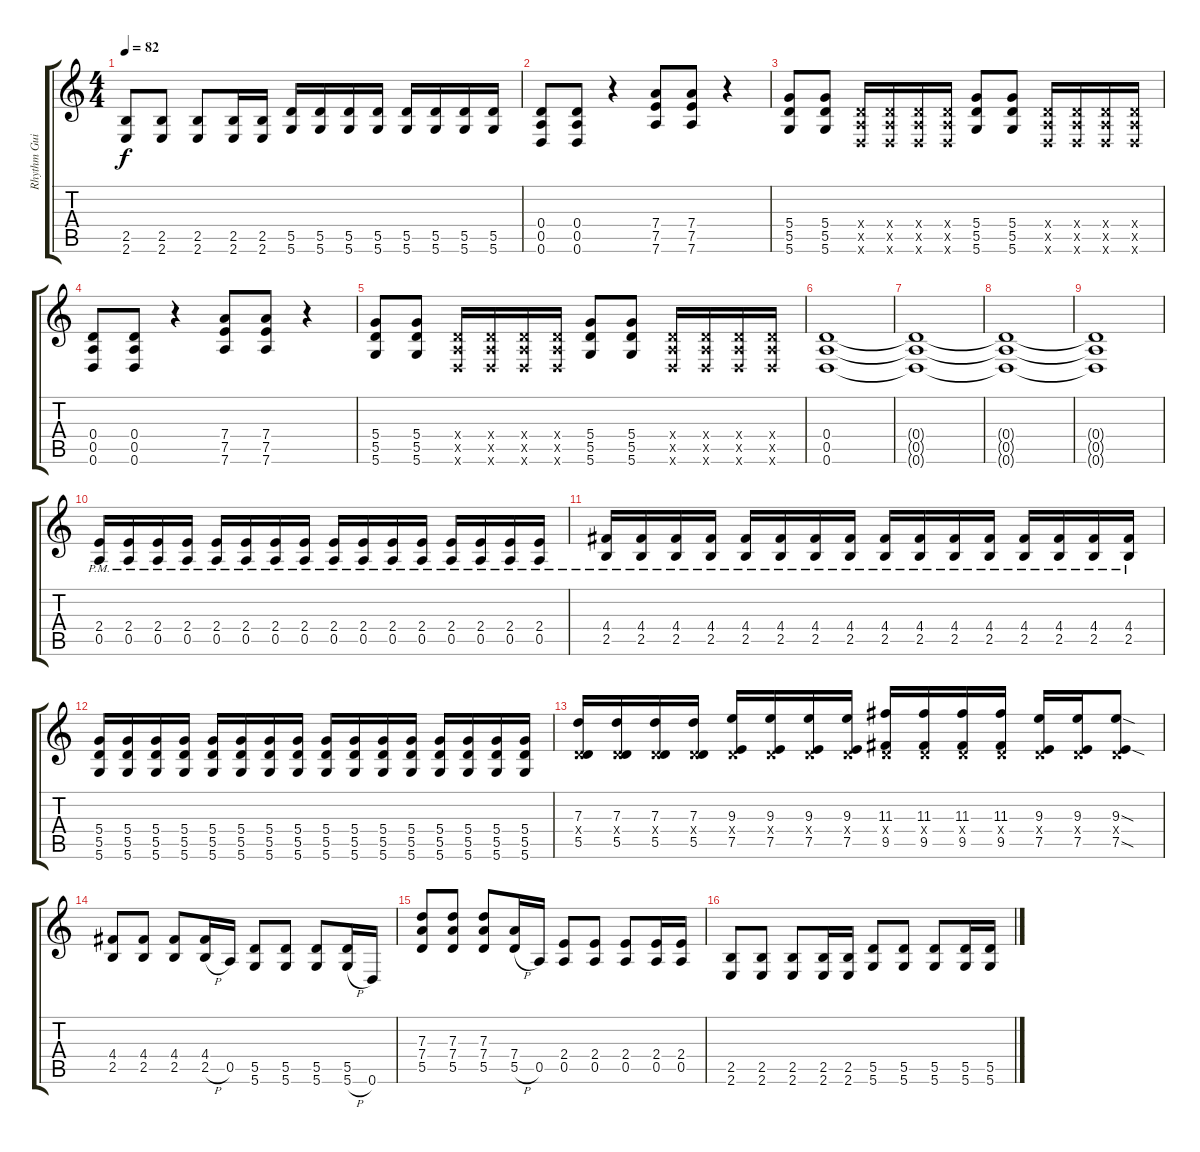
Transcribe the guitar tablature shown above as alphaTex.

\track ("Rhythm Guitar" "Rhythm Gui") {instrument distortionguitar}
\staff {score tabs}
\tuning (E4 B3 G3 D3 A2 D2) {hide}
\ts (4 4)
\tempo 82
\clef g2
\ks c
(2.5 2.6).8{dy f} (2.5 2.6).8 (2.5 2.6).8 (2.5 2.6).16 (2.5 2.6).16 (5.5 5.6).16 (5.5 5.6).16 (5.5 5.6).16 (5.5 5.6).16 (5.5 5.6).16 (5.5 5.6).16 (5.5 5.6).16 (5.5 5.6).16 |
(0.4 0.5 0.6).8 (0.4 0.5 0.6).8 r.4 (7.4 7.5 7.6).8 (7.4 7.5 7.6).8 r.4 |
(5.4 5.5 5.6).8 (5.4 5.5 5.6).8 (0.4{x} 0.5{x} 0.6{x}).16 (0.4{x} 0.5{x} 0.6{x}).16 (0.4{x} 0.5{x} 0.6{x}).16 (0.4{x} 0.5{x} 0.6{x}).16 (5.4 5.5 5.6).8 (5.4 5.5 5.6).8 (0.4{x} 0.5{x} 0.6{x}).16 (0.4{x} 0.5{x} 0.6{x}).16 (0.4{x} 0.5{x} 0.6{x}).16 (0.4{x} 0.5{x} 0.6{x}).16 |
(0.4 0.5 0.6).8 (0.4 0.5 0.6).8 r.4 (7.4 7.5 7.6).8 (7.4 7.5 7.6).8 r.4 |
(5.4 5.5 5.6).8 (5.4 5.5 5.6).8 (0.4{x} 0.5{x} 0.6{x}).16 (0.4{x} 0.5{x} 0.6{x}).16 (0.4{x} 0.5{x} 0.6{x}).16 (0.4{x} 0.5{x} 0.6{x}).16 (5.4 5.5 5.6).8 (5.4 5.5 5.6).8 (0.4{x} 0.5{x} 0.6{x}).16 (0.4{x} 0.5{x} 0.6{x}).16 (0.4{x} 0.5{x} 0.6{x}).16 (0.4{x} 0.5{x} 0.6{x}).16 |
(0.4 0.5 0.6).1 |
(0.4{t} 0.5{t} 0.6{t}).1 |
(0.4{t} 0.5{t} 0.6{t}).1 |
(0.4{t} 0.5{t} 0.6{t}).1 |
(2.4{pm} 0.5{pm}).16 (2.4{pm} 0.5{pm}).16 (2.4{pm} 0.5{pm}).16 (2.4{pm} 0.5{pm}).16 (2.4{pm} 0.5{pm}).16 (2.4{pm} 0.5{pm}).16 (2.4{pm} 0.5{pm}).16 (2.4{pm} 0.5{pm}).16 (2.4{pm} 0.5{pm}).16 (2.4{pm} 0.5{pm}).16 (2.4{pm} 0.5{pm}).16 (2.4{pm} 0.5{pm}).16 (2.4{pm} 0.5{pm}).16 (2.4{pm} 0.5{pm}).16 (2.4{pm} 0.5{pm}).16 (2.4{pm} 0.5{pm}).16 |
(4.4{pm} 2.5{pm}).16 (4.4{pm} 2.5{pm}).16 (4.4{pm} 2.5{pm}).16 (4.4{pm} 2.5{pm}).16 (4.4{pm} 2.5{pm}).16 (4.4{pm} 2.5{pm}).16 (4.4{pm} 2.5{pm}).16 (4.4{pm} 2.5{pm}).16 (4.4{pm} 2.5{pm}).16 (4.4{pm} 2.5{pm}).16 (4.4{pm} 2.5{pm}).16 (4.4{pm} 2.5{pm}).16 (4.4{pm} 2.5{pm}).16 (4.4{pm} 2.5{pm}).16 (4.4{pm} 2.5{pm}).16 (4.4{pm} 2.5{pm}).16 |
(5.4 5.5 5.6).16 (5.4 5.5 5.6).16 (5.4 5.5 5.6).16 (5.4 5.5 5.6).16 (5.4 5.5 5.6).16 (5.4 5.5 5.6).16 (5.4 5.5 5.6).16 (5.4 5.5 5.6).16 (5.4 5.5 5.6).16 (5.4 5.5 5.6).16 (5.4 5.5 5.6).16 (5.4 5.5 5.6).16 (5.4 5.5 5.6).16 (5.4 5.5 5.6).16 (5.4 5.5 5.6).16 (5.4 5.5 5.6).16 |
(7.3 0.4{x} 5.5).16 (7.3 0.4{x} 5.5).16 (7.3 0.4{x} 5.5).16 (7.3 0.4{x} 5.5).16 (9.3 0.4{x} 7.5).16 (9.3 0.4{x} 7.5).16 (9.3 0.4{x} 7.5).16 (9.3 0.4{x} 7.5).16 (11.3 0.4{x} 9.5).16 (11.3 0.4{x} 9.5).16 (11.3 0.4{x} 9.5).16 (11.3 0.4{x} 9.5).16 (9.3 0.4{x} 7.5).16 (9.3 0.4{x} 7.5).16 (9.3{sod} 0.4{x} 7.5{sod}).8 |
(4.4 2.5).8 (4.4 2.5).8 (4.4 2.5).8 (4.4 2.5{h}).16 0.5.16 (5.5 5.6).8 (5.5 5.6).8 (5.5 5.6).8 (5.5 5.6{h}).16 0.6.16 |
(7.3 7.4 5.5).8 (7.3 7.4 5.5).8 (7.3 7.4 5.5).8 (7.4 5.5{h}).16 0.5.16 (2.4 0.5).8 (2.4 0.5).8 (2.4 0.5).8 (2.4 0.5).16 (2.4 0.5).16 |
(2.5 2.6).8 (2.5 2.6).8 (2.5 2.6).8 (2.5 2.6).16 (2.5 2.6).16 (5.5 5.6).8 (5.5 5.6).8 (5.5 5.6).8 (5.5 5.6).16 (5.5 5.6).16
